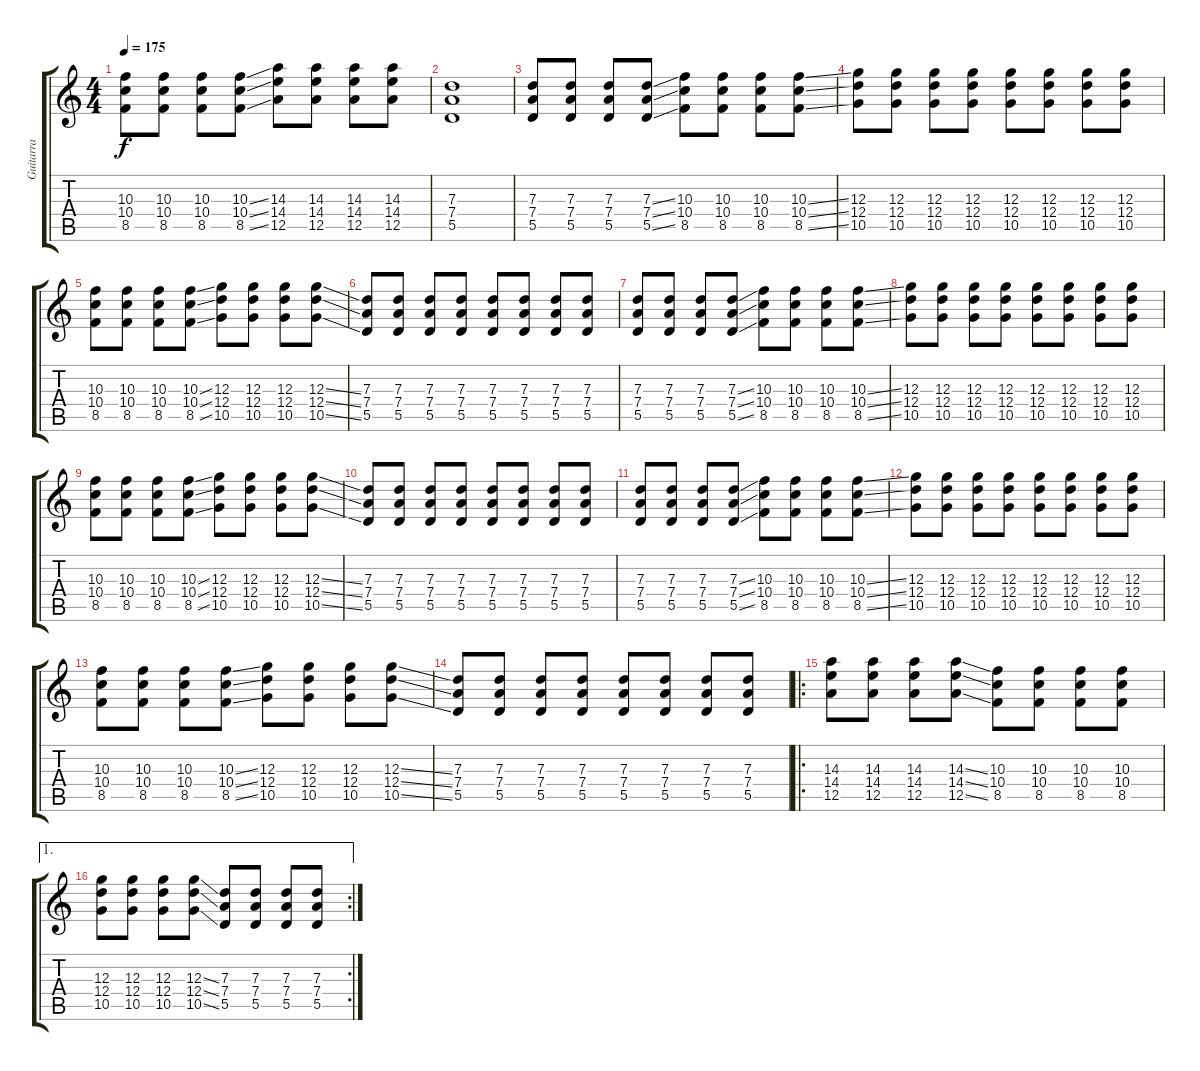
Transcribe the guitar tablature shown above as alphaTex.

\track ("Guitarra" "Guitarra") {instrument distortionguitar}
\staff {score tabs}
\tuning (E4 B3 G3 D3 A2 E2) {hide}
\ts (4 4)
\tempo 175
\clef g2
\ks c
(10.3 10.4 8.5).8{dy f} (10.3 10.4 8.5).8 (10.3 10.4 8.5).8 (10.3{ss} 10.4{ss} 8.5{ss}).8 (14.3 14.4 12.5).8 (14.3 14.4 12.5).8 (14.3 14.4 12.5).8 (14.3 14.4 12.5).8 |
(7.3 7.4 5.5).1 |
(7.3 7.4 5.5).8 (7.3 7.4 5.5).8 (7.3 7.4 5.5).8 (7.3{ss} 7.4{ss} 5.5{ss}).8 (10.3 10.4 8.5).8 (10.3 10.4 8.5).8 (10.3 10.4 8.5).8 (10.3{ss} 10.4{ss} 8.5{ss}).8 |
(12.3 12.4 10.5).8 (12.3 12.4 10.5).8 (12.3 12.4 10.5).8 (12.3 12.4 10.5).8 (12.3 12.4 10.5).8 (12.3 12.4 10.5).8 (12.3 12.4 10.5).8 (12.3 12.4 10.5).8 |
(10.3 10.4 8.5).8 (10.3 10.4 8.5).8 (10.3 10.4 8.5).8 (10.3{ss} 10.4{ss} 8.5{ss}).8 (12.3 12.4 10.5).8 (12.3 12.4 10.5).8 (12.3 12.4 10.5).8 (12.3{ss} 12.4{ss} 10.5{ss}).8 |
(7.3 7.4 5.5).8 (7.3 7.4 5.5).8 (7.3 7.4 5.5).8 (7.3 7.4 5.5).8 (7.3 7.4 5.5).8 (7.3 7.4 5.5).8 (7.3 7.4 5.5).8 (7.3 7.4 5.5).8 |
(7.3 7.4 5.5).8 (7.3 7.4 5.5).8 (7.3 7.4 5.5).8 (7.3{ss} 7.4{ss} 5.5{ss}).8 (10.3 10.4 8.5).8 (10.3 10.4 8.5).8 (10.3 10.4 8.5).8 (10.3{ss} 10.4{ss} 8.5{ss}).8 |
(12.3 12.4 10.5).8 (12.3 12.4 10.5).8 (12.3 12.4 10.5).8 (12.3 12.4 10.5).8 (12.3 12.4 10.5).8 (12.3 12.4 10.5).8 (12.3 12.4 10.5).8 (12.3 12.4 10.5).8 |
(10.3 10.4 8.5).8 (10.3 10.4 8.5).8 (10.3 10.4 8.5).8 (10.3{ss} 10.4{ss} 8.5{ss}).8 (12.3 12.4 10.5).8 (12.3 12.4 10.5).8 (12.3 12.4 10.5).8 (12.3{ss} 12.4{ss} 10.5{ss}).8 |
(7.3 7.4 5.5).8 (7.3 7.4 5.5).8 (7.3 7.4 5.5).8 (7.3 7.4 5.5).8 (7.3 7.4 5.5).8 (7.3 7.4 5.5).8 (7.3 7.4 5.5).8 (7.3 7.4 5.5).8 |
(7.3 7.4 5.5).8 (7.3 7.4 5.5).8 (7.3 7.4 5.5).8 (7.3{ss} 7.4{ss} 5.5{ss}).8 (10.3 10.4 8.5).8 (10.3 10.4 8.5).8 (10.3 10.4 8.5).8 (10.3{ss} 10.4{ss} 8.5{ss}).8 |
(12.3 12.4 10.5).8 (12.3 12.4 10.5).8 (12.3 12.4 10.5).8 (12.3 12.4 10.5).8 (12.3 12.4 10.5).8 (12.3 12.4 10.5).8 (12.3 12.4 10.5).8 (12.3 12.4 10.5).8 |
(10.3 10.4 8.5).8 (10.3 10.4 8.5).8 (10.3 10.4 8.5).8 (10.3{ss} 10.4{ss} 8.5{ss}).8 (12.3 12.4 10.5).8 (12.3 12.4 10.5).8 (12.3 12.4 10.5).8 (12.3{ss} 12.4{ss} 10.5{ss}).8 |
(7.3 7.4 5.5).8 (7.3 7.4 5.5).8 (7.3 7.4 5.5).8 (7.3 7.4 5.5).8 (7.3 7.4 5.5).8 (7.3 7.4 5.5).8 (7.3 7.4 5.5).8 (7.3 7.4 5.5).8 |
\ro
(14.3 14.4 12.5).8 (14.3 14.4 12.5).8 (14.3 14.4 12.5).8 (14.3{ss} 14.4{ss} 12.5{ss}).8 (10.3 10.4 8.5).8 (10.3 10.4 8.5).8 (10.3 10.4 8.5).8 (10.3 10.4 8.5).8 |
\ae 1
\rc 2
(12.3 12.4 10.5).8 (12.3 12.4 10.5).8 (12.3 12.4 10.5).8 (12.3{ss} 12.4{ss} 10.5{ss}).8 (7.3 7.4 5.5).8 (7.3 7.4 5.5).8 (7.3 7.4 5.5).8 (7.3 7.4 5.5).8
